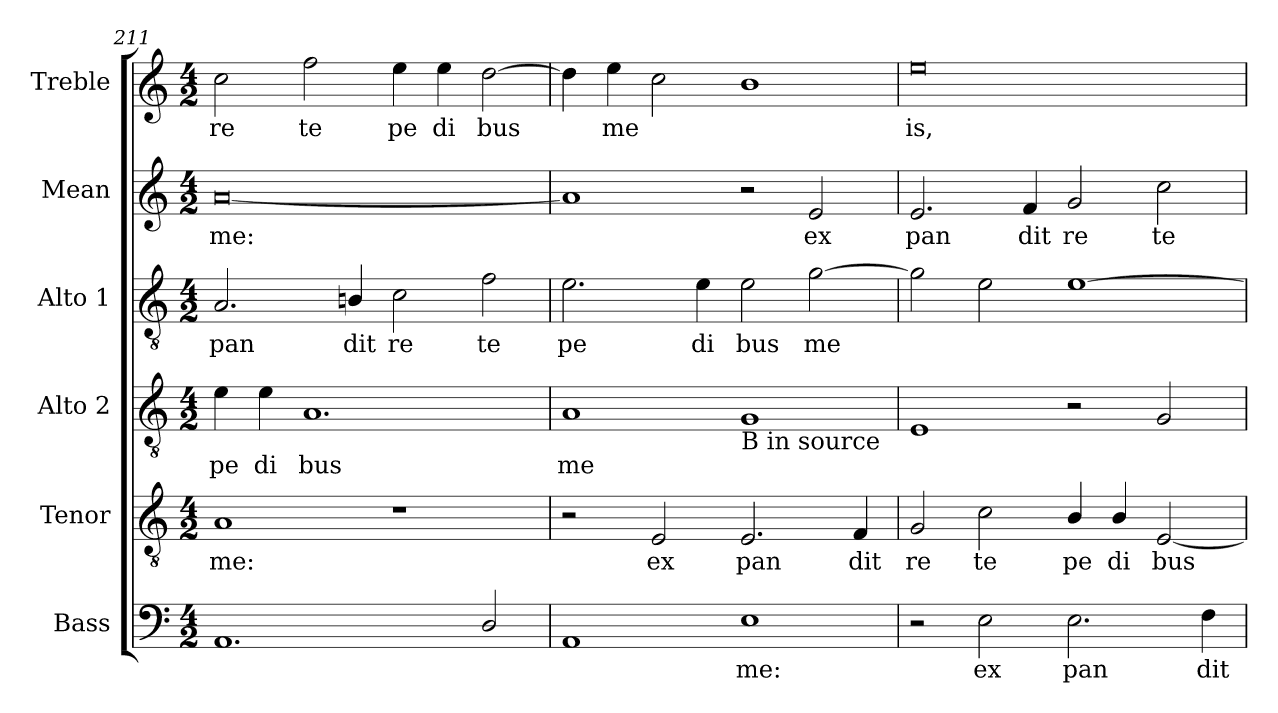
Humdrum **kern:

**kern	**text	**kern	**text	**kern	**text	**kern	**text	**kern	**text	**kern	**text
*part6	*part6	*part5	*part5	*part4	*part4	*part3	*part3	*part2	*part2	*part1	*part1
*staff6	*staff6	*staff5	*staff5	*staff4	*staff4	*staff3	*staff3	*staff2	*staff2	*staff1	*staff1
*I"Bass	*	*I"Tenor	*	*I"Alto 2	*	*I"Alto 1	*	*I"Mean	*	*I"Treble	*
*I'B.	*	*I'T.	*	*I'A2.	*	*I'A1	*	*I'M.	*	*I'Tr.	*
*clefF4	*	*clefGv2	*	*clefGv2	*	*clefGv2	*	*clefG2	*	*clefG2	*
*	*	*ITrd7c12	*	*ITrd7c12	*	*ITrd7c12	*	*	*	*	*
*k[]	*	*k[]	*	*k[]	*	*k[]	*	*k[]	*	*k[]	*
*C:	*	*C:	*	*C:	*	*C:	*	*C:	*	*C:	*
*M4/2	*	*M4/2	*	*M4/2	*	*M4/2	*	*M4/2	*	*M4/2	*
=211	=211	=211	=211	=211	=211	=211	=211	=211	=211	=211	=211
!	!	!	!LO:LY:b:color=#000000	!	!	!	!	!	!	!	!
!	!	!	!	!	!LO:LY:b:color=#000000	!	!	!	!	!	!
!	!	!	!	!	!	!	!LO:LY:b:color=#000000	!	!	!	!
!	!	!	!	!	!	!	!	!	!LO:LY:b:color=#000000	!	!
!	!	!	!	!	!	!	!	!	!	!	!LO:LY:b:color=#000000
1.AAi	.	1AAi	me:	4Ei\	pe	2.AAi/	pan	[<0ai	me:	2cci\	re
!	!	!	!	!	!LO:LY:b:color=#000000	!	!	!	!	!	!
.	.	.	.	4Ei\	di	.	.	.	.	.	.
!	!	!	!	!	!LO:LY:b:color=#000000	!	!	!	!	!	!
!	!	!	!	!	!	!	!	!	!	!	!LO:LY:b:color=#000000
.	.	.	.	1.AAi	bus	.	.	.	.	2ffi\	te
!	!	!	!	!	!	!	!LO:LY:b:color=#000000	!	!	!	!
.	.	.	.	.	.	4BBni/	dit	.	.	.	.
!	!	!	!	!	!	!	!LO:LY:b:color=#000000	!	!	!	!
!	!	!	!	!	!	!	!	!	!	!	!LO:LY:b:color=#000000
.	.	1r	.	.	.	2Ci\	re	.	.	4eei\	pe
!	!	!	!	!	!	!	!	!	!	!	!LO:LY:b:color=#000000
.	.	.	.	.	.	.	.	.	.	4eei\	di
!	!	!	!	!	!	!	!LO:LY:b:color=#000000	!	!	!	!
!	!	!	!	!	!	!	!	!	!	!	!LO:LY:b:color=#000000
2Di/	.	.	.	.	.	2Fi\	te	.	.	[>2ddi\	bus
=212	=212	=212	=212	=212	=212	=212	=212	=212	=212	=212	=212
!	!	!	!	!	!LO:LY:b:color=#000000	!	!	!	!	!	!
!	!	!	!	!	!	!	!LO:LY:b:color=#000000	!	!	!	!
1AAi	.	2r	.	1AAi	me	2.Ei\	pe	1ai]	.	4ddi\]	.
!	!	!	!	!	!	!	!	!	!	!	!LO:LY:b:color=#000000
.	.	.	.	.	.	.	.	.	.	4eei\	me
!	!	!	!LO:LY:b:color=#000000	!	!	!	!	!	!	!	!
.	.	2EEi/	ex	.	.	.	.	.	.	2cci\	.
!	!	!	!	!	!	!	!LO:LY:b:color=#000000	!	!	!	!
.	.	.	.	.	.	4Ei\	di	.	.	.	.
!	!LO:LY:b:color=#000000	!	!	!	!	!	!	!	!	!	!
!	!	!	!LO:LY:b:color=#000000	!	!	!	!	!	!	!	!
!	!	!	!	!LO:TX:b:t=B in source	!	!	!	!	!	!	!
!	!	!	!	!	!	!	!LO:LY:b:color=#000000	!	!	!	!
1Ei	me:	2.EEi/	pan	1GGi	.	2Ei\	bus	2r	.	1bi	.
!	!	!	!	!	!	!	!LO:LY:b:color=#000000	!	!	!	!
!	!	!	!	!	!	!	!	!	!LO:LY:b:color=#000000	!	!
.	.	.	.	.	.	[>2Gi\	me	2ei/	ex	.	.
!	!	!	!LO:LY:b:color=#000000	!	!	!	!	!	!	!	!
.	.	4FFi/	dit	.	.	.	.	.	.	.	.
=213	=213	=213	=213	=213	=213	=213	=213	=213	=213	=213	=213
!	!	!	!LO:LY:b:color=#000000	!	!	!	!	!	!	!	!
!	!	!	!	!	!	!	!	!	!LO:LY:b:color=#000000	!	!
!	!	!	!	!	!	!	!	!	!	!	!LO:LY:b:color=#000000
2r	.	2GGi/	re	1EEi	.	2Gi\]	.	2.ei/	pan	0eei	is,
!	!LO:LY:b:color=#000000	!	!	!	!	!	!	!	!	!	!
!	!	!	!LO:LY:b:color=#000000	!	!	!	!	!	!	!	!
2Ei\	ex	2Ci\	te	.	.	2Ei\	.	.	.	.	.
!	!	!	!	!	!	!	!	!	!LO:LY:b:color=#000000	!	!
.	.	.	.	.	.	.	.	4fi/	dit	.	.
!	!LO:LY:b:color=#000000	!	!	!	!	!	!	!	!	!	!
!	!	!	!LO:LY:b:color=#000000	!	!	!	!	!	!	!	!
!	!	!	!	!	!	!	!	!	!LO:LY:b:color=#000000	!	!
2.Ei\	pan	4BBi/	pe	2r	.	[>1Ei	.	2gi/	re	.	.
!	!	!	!LO:LY:b:color=#000000	!	!	!	!	!	!	!	!
.	.	4BBi/	di	.	.	.	.	.	.	.	.
!	!	!	!LO:LY:b:color=#000000	!	!	!	!	!	!	!	!
!	!	!	!	!	!	!	!	!	!LO:LY:b:color=#000000	!	!
.	.	[<2EEi/	bus	2GGi/	.	.	.	2cci\	te	.	.
!	!LO:LY:b:color=#000000	!	!	!	!	!	!	!	!	!	!
4Fi\	dit	.	.	.	.	.	.	.	.	.	.
=	=	=	=	=	=	=	=	=	=	=	=
*-	*-	*-	*-	*-	*-	*-	*-	*-	*-	*-	*-
